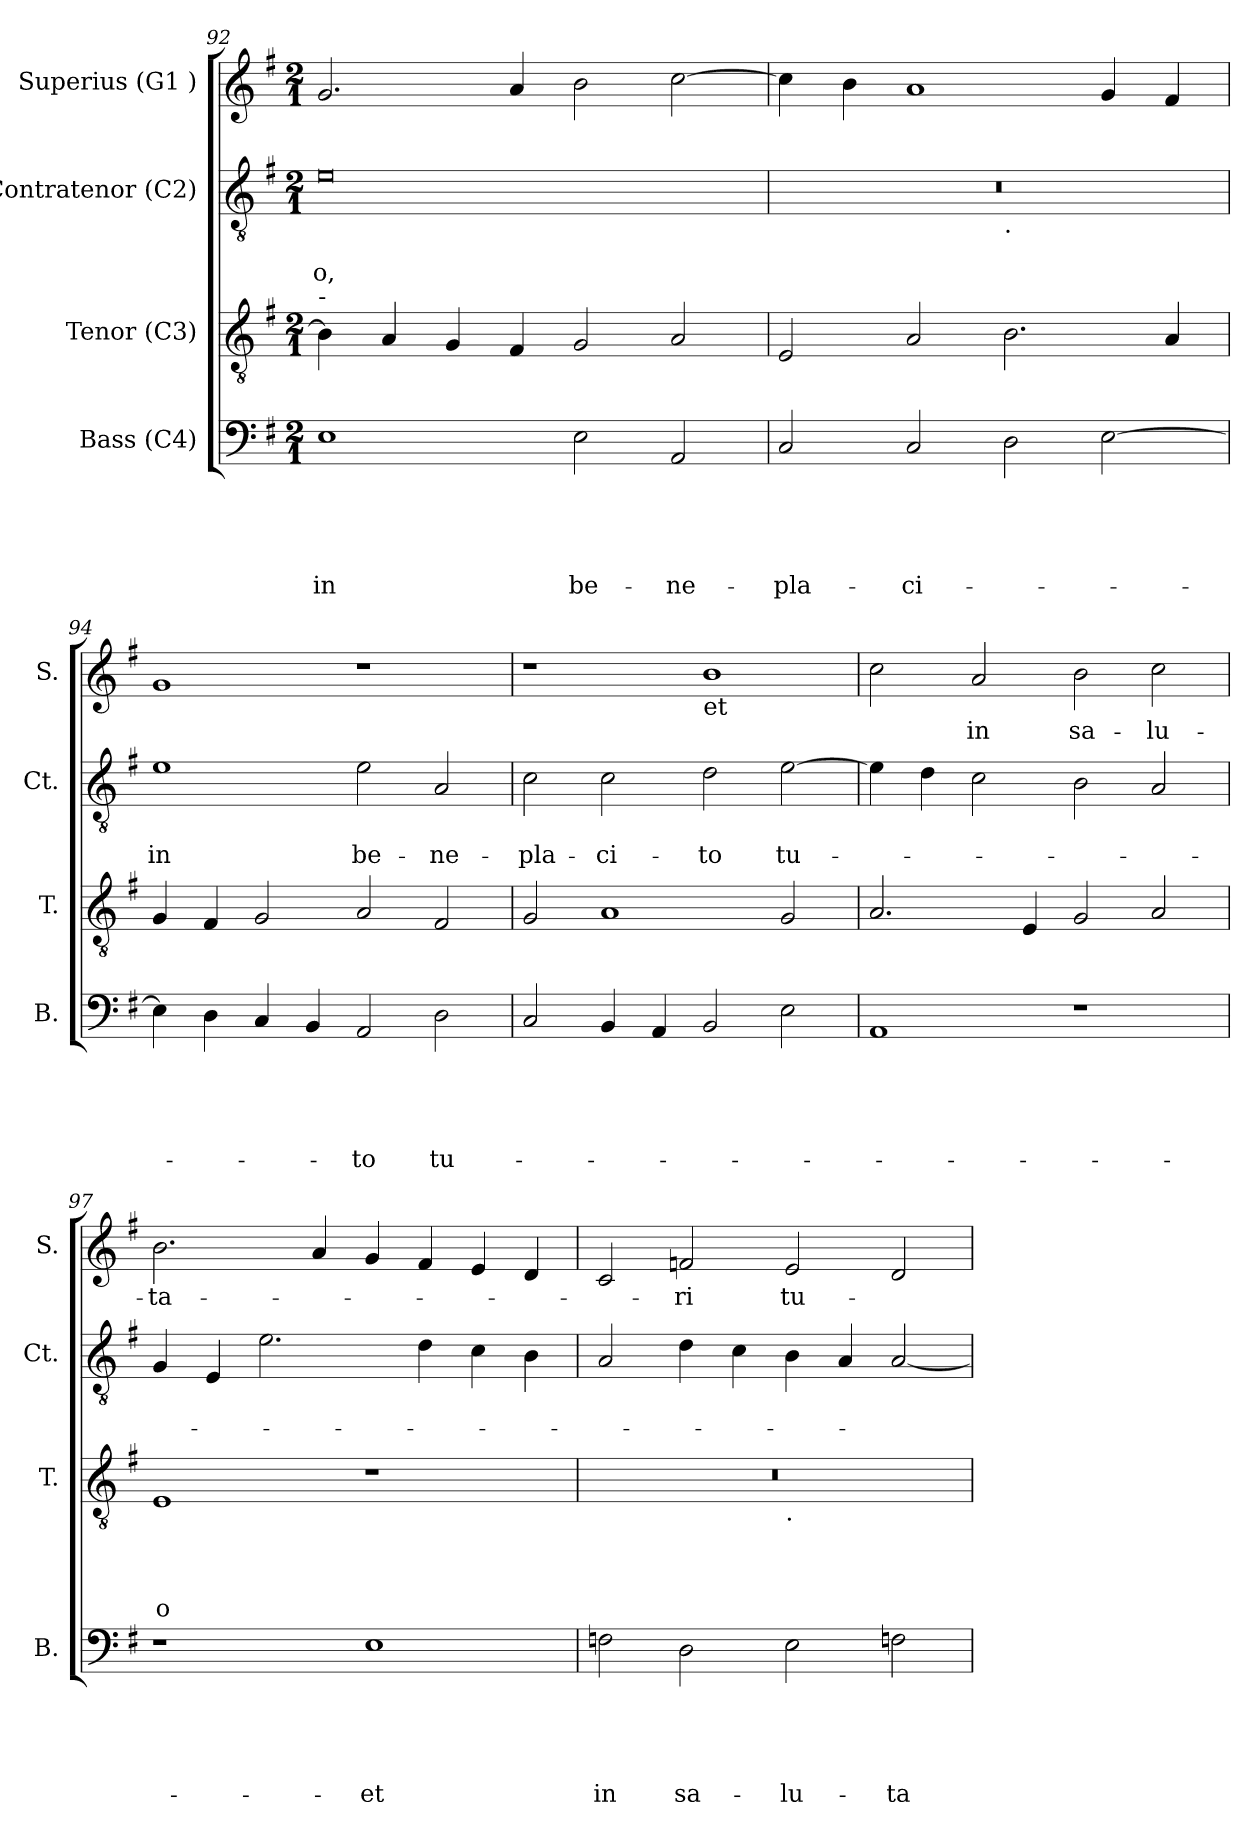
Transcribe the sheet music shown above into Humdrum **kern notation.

**kern	**text	**text	**text	**text	**text	**kern	**text	**text	**text	**text	**kern	**text	**text	**kern	**text
*part4	*part4	*part4	*part4	*part4	*part4	*part3	*part3	*part3	*part3	*part3	*part2	*part2	*part2	*part1	*part1
*staff4	*staff4	*staff4	*staff4	*staff4	*staff4	*staff3	*staff3	*staff3	*staff3	*staff3	*staff2	*staff2	*staff2	*staff1	*staff1
*I"Bass (C4)	*	*	*	*	*	*I"Tenor (C3)	*	*	*	*	*I"Contratenor (C2)	*	*	*I"Superius (G1 )	*
*I'B.	*	*	*	*	*	*I'T.	*	*	*	*	*I'Ct.	*	*	*I'S.	*
!!LO:LB:g=z
*clefF4	*	*	*	*	*	*clefGv2	*	*	*	*	*clefGv2	*	*	*clefG2	*
*k[f#]	*	*	*	*	*	*k[f#]	*	*	*	*	*k[f#]	*	*	*k[f#]	*
*G:	*	*	*	*	*	*G:	*	*	*	*	*G:	*	*	*G:	*
*M2/1	*	*	*	*	*	*M2/1	*	*	*	*	*M2/1	*	*	*M2/1	*
=92	=92	=92	=92	=92	=92	=92	=92	=92	=92	=92	=92	=92	=92	=92	=92
!	!	!	!	!	!	!LO:TX:a:t=-	!	!	!	!	!	!	!	!	!
!	!	!	!	!	!LO:LY:b	!	!	!	!	!	!	!	!LO:LY:b:rj	!	!
1E	.	.	.	.	in	4B\]	.	.	.	.	0e	.	-o,	2.g/	.
.	.	.	.	.	.	4A/	.	.	.	.	.	.	.	.	.
.	.	.	.	.	.	4G/	.	.	.	.	.	.	.	.	.
.	.	.	.	.	.	4F#/	.	.	.	.	.	.	.	4a/	.
!	!	!	!	!	!LO:LY:b	!	!	!	!	!	!	!	!	!	!
2E\	.	.	.	.	be-	2G/	.	.	.	.	.	.	.	2b\	.
!	!	!	!	!	!LO:LY:b	!	!	!	!	!	!	!	!	!	!
2AA/	.	.	.	.	-ne-	2A/	.	.	.	.	.	.	.	[>2cc\	.
=93	=93	=93	=93	=93	=93	=93	=93	=93	=93	=93	=93	=93	=93	=93	=93
!	!	!	!	!	!LO:LY:b	!	!	!	!	!	!	!	!	!	!
*	*	*	*	*	*	*	*	*	*	*	*^	*	*	*	*
2C/	.	.	.	.	-pla-	2E/	.	.	.	.	0r	1ryy	.	.	4cc\]	.
.	.	.	.	.	.	.	.	.	.	.	.	.	.	.	4b\	.
!	!	!	!	!	!LO:LY:b	!	!	!	!	!	!	!	!	!	!	!
2C/	.	.	.	.	-ci-	2A/	.	.	.	.	.	.	.	.	1a	.
!	!	!	!	!	!	!	!	!	!	!	!	!LO:TX:b:t=.	!	!	!	!
2D\	.	.	.	.	.	2.B\	.	.	.	.	.	1ryy	.	.	.	.
[>2E\	.	.	.	.	.	.	.	.	.	.	.	.	.	.	4g/	.
.	.	.	.	.	.	4A/	.	.	.	.	.	.	.	.	4f#/	.
=94	=94	=94	=94	=94	=94	=94	=94	=94	=94	=94	=94	=94	=94	=94	=94	=94
!	!	!	!	!	!	!	!	!	!	!	!	!	!	!LO:LY:b	!	!
*	*	*	*	*	*	*	*	*	*	*	*v	*v	*	*	*	*
4E\]	.	.	.	.	.	4G/	.	.	.	.	1e	.	in	1g<	.
4D\	.	.	.	.	.	4F#/	.	.	.	.	.	.	.	.	.
4C/	.	.	.	.	.	2G/	.	.	.	.	.	.	.	.	.
4BB/	.	.	.	.	.	.	.	.	.	.	.	.	.	.	.
!	!	!	!	!	!LO:LY:b	!	!	!	!	!	!	!	!LO:LY:b	!	!
2AA/	.	.	.	.	-to	2A/	.	.	.	.	2e\	.	be-	1r	.
!	!	!	!	!	!LO:LY:b	!	!	!	!	!	!	!	!LO:LY:b	!	!
2D\	.	.	.	.	tu-	2F#/	.	.	.	.	2A/	.	-ne-	.	.
=95	=95	=95	=95	=95	=95	=95	=95	=95	=95	=95	=95	=95	=95	=95	=95
!	!	!	!	!	!	!	!	!	!	!	!	!	!LO:LY:b	!	!
2C/	.	.	.	.	.	2G/	.	.	.	.	2c\	.	-pla-	1r	.
!	!	!	!	!	!	!	!	!	!	!	!	!	!LO:LY:b	!	!
4BB/	.	.	.	.	.	1A	.	.	.	.	2c\	.	-ci-	.	.
4AA/	.	.	.	.	.	.	.	.	.	.	.	.	.	.	.
!	!	!	!	!	!	!	!	!	!	!	!	!	!	!LO:TX:b:t=et	!
!	!	!	!	!	!	!	!	!	!	!	!	!	!LO:LY:b	!	!
2BB/	.	.	.	.	.	.	.	.	.	.	2d\	.	-to	1b	.
!	!	!	!	!	!	!	!	!	!	!	!	!	!LO:LY:b	!	!
2E\	.	.	.	.	.	2G/	.	.	.	.	[<2e\	.	tu-	.	.
!!LO:LB:g=z
=96	=96	=96	=96	=96	=96	=96	=96	=96	=96	=96	=96	=96	=96	=96	=96
1AA	.	.	.	.	.	2.A/	.	.	.	.	4e\]	.	.	2cc\	.
.	.	.	.	.	.	.	.	.	.	.	4d\	.	.	.	.
!	!	!	!	!	!	!	!	!	!	!	!	!	!	!	!LO:LY:b
.	.	.	.	.	.	.	.	.	.	.	2c\	.	.	2a/	-in
.	.	.	.	.	.	4E/	.	.	.	.	.	.	.	.	.
!	!	!	!	!	!	!	!	!	!	!	!	!	!	!	!LO:LY:b
1r	.	.	.	.	.	2G/	.	.	.	.	2B\	.	.	2b\	sa-
!	!	!	!	!	!	!	!	!	!	!	!	!	!	!	!LO:LY:b
.	.	.	.	.	.	2A/	.	.	.	.	2A/	.	.	2cc\	-lu-
=97	=97	=97	=97	=97	=97	=97	=97	=97	=97	=97	=97	=97	=97	=97	=97
!	!	!	!	!	!	!	!	!	!	!LO:LY:b:rj	!	!	!	!	!LO:LY:b
1r	.	.	.	.	.	1E	.	.	.	-o	4G/	.	.	2.b\	-ta-
.	.	.	.	.	.	.	.	.	.	.	4E/	.	.	.	.
.	.	.	.	.	.	.	.	.	.	.	2.e\	.	.	.	.
.	.	.	.	.	.	.	.	.	.	.	.	.	.	4a/	.
!	!	!	!	!	!LO:LY:b	!	!	!	!	!	!	!	!	!	!
1E	.	.	.	.	-et	1r	.	.	.	.	.	.	.	4g/	.
.	.	.	.	.	.	.	.	.	.	.	4d\	.	.	4f#/	.
.	.	.	.	.	.	.	.	.	.	.	4c\	.	.	4e/	.
.	.	.	.	.	.	.	.	.	.	.	4B\	.	.	4d/	.
=98	=98	=98	=98	=98	=98	=98	=98	=98	=98	=98	=98	=98	=98	=98	=98
!	!	!	!	!	!LO:LY:b	!	!	!	!	!	!	!	!	!	!
*	*	*	*	*	*	*^	*	*	*	*	*	*	*	*	*
2Fn\	.	.	.	.	in	0r	1ryy	.	.	.	.	2A/	.	.	2c/	.
!	!	!	!	!	!LO:LY:b	!	!	!	!	!	!	!	!	!	!	!LO:LY:b
2D\	.	.	.	.	sa-	.	.	.	.	.	.	4d\	.	.	2f/	-ri
.	.	.	.	.	.	.	.	.	.	.	.	4c\	.	.	.	.
!	!	!	!	!	!	!	!LO:TX:b:t=.	!	!	!	!	!	!	!	!	!
!	!	!	!	!	!LO:LY:b	!	!	!	!	!	!	!	!	!	!	!LO:LY:b
2E\	.	.	.	.	-lu-	.	1ryy	.	.	.	.	4B\	.	.	2e/	tu-
.	.	.	.	.	.	.	.	.	.	.	.	4A/	.	.	.	.
!	!	!	!	!	!LO:LY:b	!	!	!	!	!	!	!	!	!	!	!
2Fn\	.	.	.	.	-ta-	.	.	.	.	.	.	[<2A/	.	.	2d/	.
*	*	*	*	*	*	*v	*v	*	*	*	*	*	*	*	*	*
=	=	=	=	=	=	=	=	=	=	=	=	=	=	=	=
*-	*-	*-	*-	*-	*-	*-	*-	*-	*-	*-	*-	*-	*-	*-	*-
